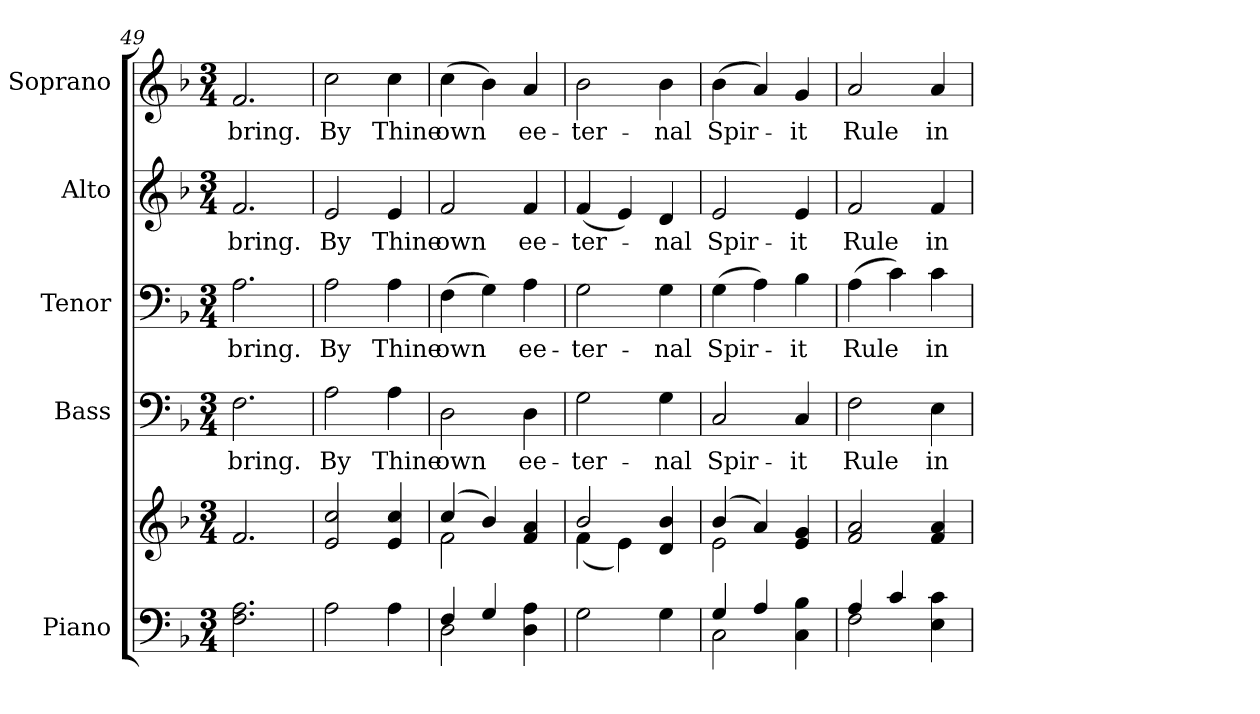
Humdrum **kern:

**kern	**kern	**kern	**text	**kern	**text	**kern	**text	**kern	**text
*part5	*part5	*part4	*part4	*part3	*part3	*part2	*part2	*part1	*part1
*staff6	*staff5	*staff4	*staff4	*staff3	*staff3	*staff2	*staff2	*staff1	*staff1
*I"Piano	*	*I"Bass	*	*I"Tenor	*	*I"Alto	*	*I"Soprano	*
*I'Pno.	*	*I'B.	*	*I'T.	*	*I'A.	*	*I'S.	*
*clefF4	*clefG2	*clefF4	*	*clefF4	*	*clefG2	*	*clefG2	*
*k[b-]	*k[b-]	*k[b-]	*	*k[b-]	*	*k[b-]	*	*k[b-]	*
*F:	*F:	*F:	*	*F:	*	*F:	*	*F:	*
*M3/4	*M3/4	*M3/4	*	*M3/4	*	*M3/4	*	*M3/4	*
=49	=49	=49	=49	=49	=49	=49	=49	=49	=49
!	!	!	!LO:LY:b:color=#000000	!	!	!	!	!	!
!	!	!	!	!	!LO:LY:b:color=#000000	!	!	!	!
!	!	!	!	!	!	!	!LO:LY:b:color=#000000	!	!
!	!	!	!	!	!	!	!	!	!LO:LY:b:color=#000000
2.Fi\ 2.Ai	2.fi/	2.Fi\	bring.	2.Ai\	bring.	2.fi/	bring.	2.fi/	bring.
!!LO:PB:g=z
=50	=50	=50	=50	=50	=50	=50	=50	=50	=50
!	!	!	!LO:LY:b:color=#000000	!	!	!	!	!	!
!	!	!	!	!	!LO:LY:b:color=#000000	!	!	!	!
!	!	!	!	!	!	!	!LO:LY:b:color=#000000	!	!
!	!	!	!	!	!	!	!	!	!LO:LY:b:color=#000000
2Ai\	2ei/ 2cci	2Ai\	By	2Ai\	By	2ei/	By	2cci\	By
!	!	!	!LO:LY:b:color=#000000	!	!	!	!	!	!
!	!	!	!	!	!LO:LY:b:color=#000000	!	!	!	!
!	!	!	!	!	!	!	!LO:LY:b:color=#000000	!	!
!	!	!	!	!	!	!	!	!	!LO:LY:b:color=#000000
4Ai\	4ei/ 4cci	4Ai\	Thine	4Ai\	Thine	4ei/	Thine	4cci\	Thine
=51	=51	=51	=51	=51	=51	=51	=51	=51	=51
*^	*^	*	*	*	*	*	*	*	*
!	!	!	!	!	!LO:LY:b:color=#000000	!	!	!	!	!	!
!	!	!	!	!	!	!	!LO:LY:b:color=#000000	!	!	!	!
!	!	!	!	!	!	!	!	!	!LO:LY:b:color=#000000	!	!
!	!	!	!	!	!	!	!	!	!	!	!LO:LY:b:color=#000000
4Fi/	2Di\	(4cci/	2fi\	2Di\	own	(4Fi\	own	2fi/	own	(4cci\	own
4Gi/	.	4b-i/)	.	.	.	4Gi\)	.	.	.	4b-i\)	.
!	!	!	!	!	!LO:LY:b:color=#000000	!	!	!	!	!	!
!	!	!	!	!	!	!	!LO:LY:b:color=#000000	!	!	!	!
!	!	!	!	!	!	!	!	!	!LO:LY:b:color=#000000	!	!
!	!	!	!	!	!	!	!	!	!	!	!LO:LY:b:color=#000000
4Di\ 4Ai	4ryy	4fi/ 4ai	4ryy	4Di\	ee-	4Ai\	ee-	4fi/	ee-	4ai/	ee-
*v	*v	*	*	*	*	*	*	*	*	*	*
=52	=52	=52	=52	=52	=52	=52	=52	=52	=52	=52
*^	*	*	*	*	*	*	*	*	*	*
!	!	!	!	!	!LO:LY:b:color=#000000	!	!	!	!	!	!
*v	*v	*	*	*	*	*	*	*	*	*	*
*^	*	*	*	*	*	*	*	*	*	*
!	!	!	!	!	!	!	!LO:LY:b:color=#000000	!	!	!	!
*v	*v	*	*	*	*	*	*	*	*	*	*
*^	*	*	*	*	*	*	*	*	*	*
!	!	!	!	!	!	!	!	!	!LO:LY:b:color=#000000	!	!
*v	*v	*	*	*	*	*	*	*	*	*	*
*^	*	*	*	*	*	*	*	*	*	*
!	!	!	!	!	!	!	!	!	!	!	!LO:LY:b:color=#000000
*v	*v	*	*	*	*	*	*	*	*	*	*
2Gi\	2b-i/	(4fi\	2Gi\	-ter-	2Gi\	-ter-	(4fi/	-ter-	2b-i\	-ter-
.	.	4ei\)	.	.	.	.	4ei/)	.	.	.
!	!	!	!	!LO:LY:b:color=#000000	!	!	!	!	!	!
!	!	!	!	!	!	!LO:LY:b:color=#000000	!	!	!	!
!	!	!	!	!	!	!	!	!LO:LY:b:color=#000000	!	!
!	!	!	!	!	!	!	!	!	!	!LO:LY:b:color=#000000
4Gi\	4di/ 4b-i	4ryy	4Gi\	-nal	4Gi\	-nal	4di/	-nal	4b-i\	-nal
=53	=53	=53	=53	=53	=53	=53	=53	=53	=53	=53
*^	*	*	*	*	*	*	*	*	*	*
!	!	!	!	!	!LO:LY:b:color=#000000	!	!	!	!	!	!
!	!	!	!	!	!	!	!LO:LY:b:color=#000000	!	!	!	!
!	!	!	!	!	!	!	!	!	!LO:LY:b:color=#000000	!	!
!	!	!	!	!	!	!	!	!	!	!	!LO:LY:b:color=#000000
4Gi/	2Ci\	(4b-i/	2ei\	2Ci/	Spir-	(4Gi\	Spir-	2ei/	Spir-	(4b-i\	Spir-
4Ai/	.	4ai/)	.	.	.	4Ai\)	.	.	.	4ai/)	.
!	!	!	!	!	!LO:LY:b:color=#000000	!	!	!	!	!	!
!	!	!	!	!	!	!	!LO:LY:b:color=#000000	!	!	!	!
!	!	!	!	!	!	!	!	!	!LO:LY:b:color=#000000	!	!
!	!	!	!	!	!	!	!	!	!	!	!LO:LY:b:color=#000000
4Ci\ 4B-i	4ryy	4ei/ 4gi	4ryy	4Ci/	-it	4B-i\	-it	4ei/	-it	4gi/	-it
*	*	*v	*v	*	*	*	*	*	*	*	*
!!LO:PB:g=z
=54	=54	=54	=54	=54	=54	=54	=54	=54	=54	=54
*	*	*^	*	*	*	*	*	*	*	*
!	!	!	!	!	!LO:LY:b:color=#000000	!	!	!	!	!	!
*	*	*v	*v	*	*	*	*	*	*	*	*
*	*	*^	*	*	*	*	*	*	*	*
!	!	!	!	!	!	!	!LO:LY:b:color=#000000	!	!	!	!
*	*	*v	*v	*	*	*	*	*	*	*	*
*	*	*^	*	*	*	*	*	*	*	*
!	!	!	!	!	!	!	!	!	!LO:LY:b:color=#000000	!	!
*	*	*v	*v	*	*	*	*	*	*	*	*
*	*	*^	*	*	*	*	*	*	*	*
!	!	!	!	!	!	!	!	!	!	!	!LO:LY:b:color=#000000
*	*	*v	*v	*	*	*	*	*	*	*	*
4Ai/	2Fi\	2fi/ 2ai	2Fi\	Rule	(4Ai\	Rule	2fi/	Rule	2ai/	Rule
4ci/	.	.	.	.	4ci\)	.	.	.	.	.
!	!	!	!	!LO:LY:b:color=#000000	!	!	!	!	!	!
!	!	!	!	!	!	!LO:LY:b:color=#000000	!	!	!	!
!	!	!	!	!	!	!	!	!LO:LY:b:color=#000000	!	!
!	!	!	!	!	!	!	!	!	!	!LO:LY:b:color=#000000
4Ei\ 4ci	4ryy	4fi/ 4ai	4Ei\	in	4ci\	in	4fi/	in	4ai/	in
*v	*v	*	*	*	*	*	*	*	*	*
=	=	=	=	=	=	=	=	=	=
*-	*-	*-	*-	*-	*-	*-	*-	*-	*-
